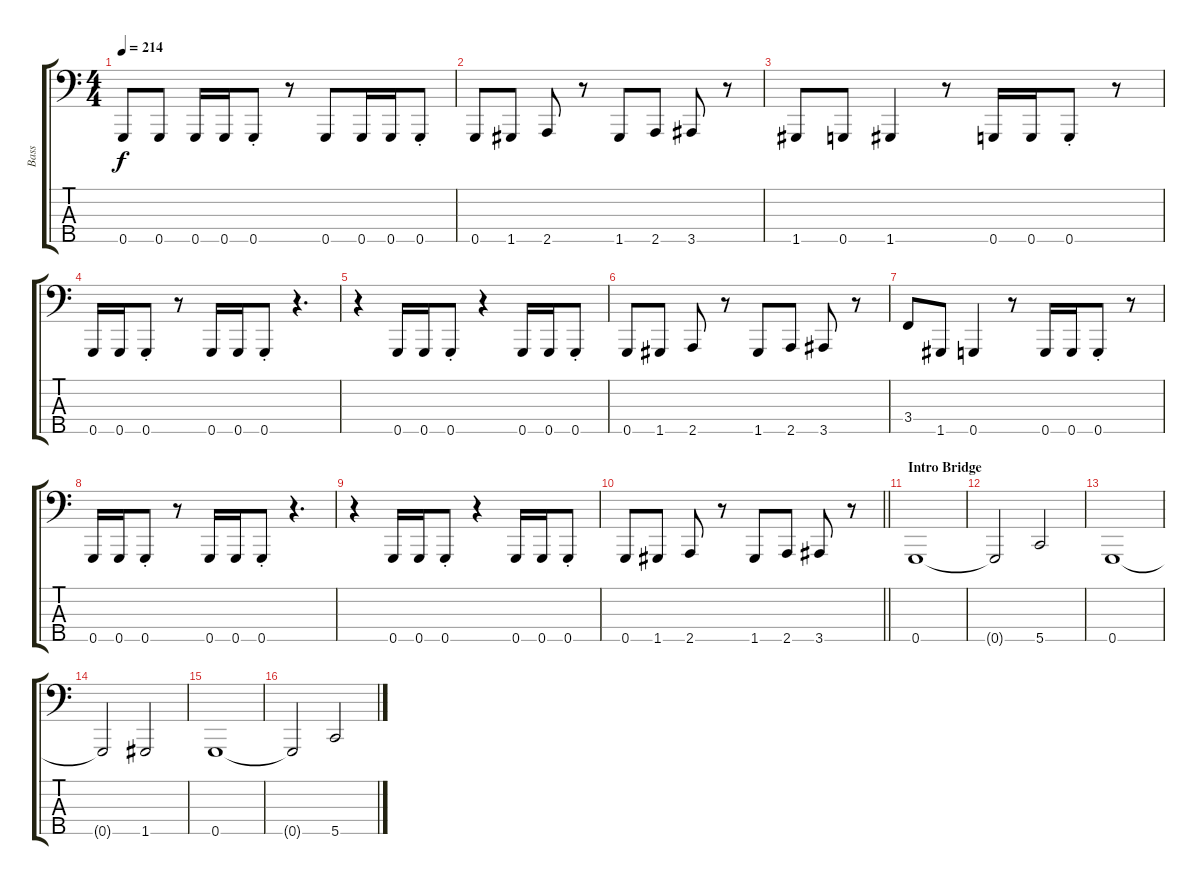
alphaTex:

\track ("Bass" "Bass") {instrument electricbasspick}
\staff {score tabs}
\tuning (F2 C2 G1 D1 G0) {hide}
\ts (4 4)
\tempo 214
\clef f4
\ks c
0.5.8{dy f} 0.5.8 0.5.16 0.5.16{beam merge} 0.5{st}.8 r.8 0.5.8{beam merge} 0.5.16 0.5.16{beam merge} 0.5{st}.8 |
0.5.8 1.5.8 2.5.8 r.8{beam merge} 1.5.8 2.5.8 3.5.8 r.8 |
1.5.8 0.5.8 1.5.4 r.8{beam merge} 0.5.16 0.5.16{beam merge} 0.5{st}.8 r.8 |
0.5.16 0.5.16{beam merge} 0.5{st}.8 r.8{beam merge} 0.5.16 0.5.16{beam merge} 0.5{st}.8 r.4{d} |
r.4{beam merge} 0.5.16 0.5.16{beam merge} 0.5{st}.8 r.4{beam merge} 0.5.16 0.5.16{beam merge} 0.5{st}.8 |
0.5.8 1.5.8 2.5.8 r.8 1.5.8 2.5.8 3.5.8 r.8 |
3.4.8 1.5.8 0.5.4 r.8{beam merge} 0.5.16 0.5.16{beam merge} 0.5{st}.8 r.8 |
0.5.16 0.5.16{beam merge} 0.5{st}.8 r.8{beam merge} 0.5.16 0.5.16{beam merge} 0.5{st}.8 r.4{d} |
r.4{beam merge} 0.5.16 0.5.16{beam merge} 0.5{st}.8 r.4{beam merge} 0.5.16 0.5.16{beam merge} 0.5{st}.8 |
\barLineRight lightlight
0.5.8 1.5.8 2.5.8 r.8 1.5.8 2.5.8 3.5.8 r.8 |
\section ("" "Intro Bridge")
0.5.1 |
0.5{t}.2 5.5.2 |
0.5.1 |
0.5{t}.2 1.5.2 |
0.5.1 |
0.5{t}.2 5.5.2
